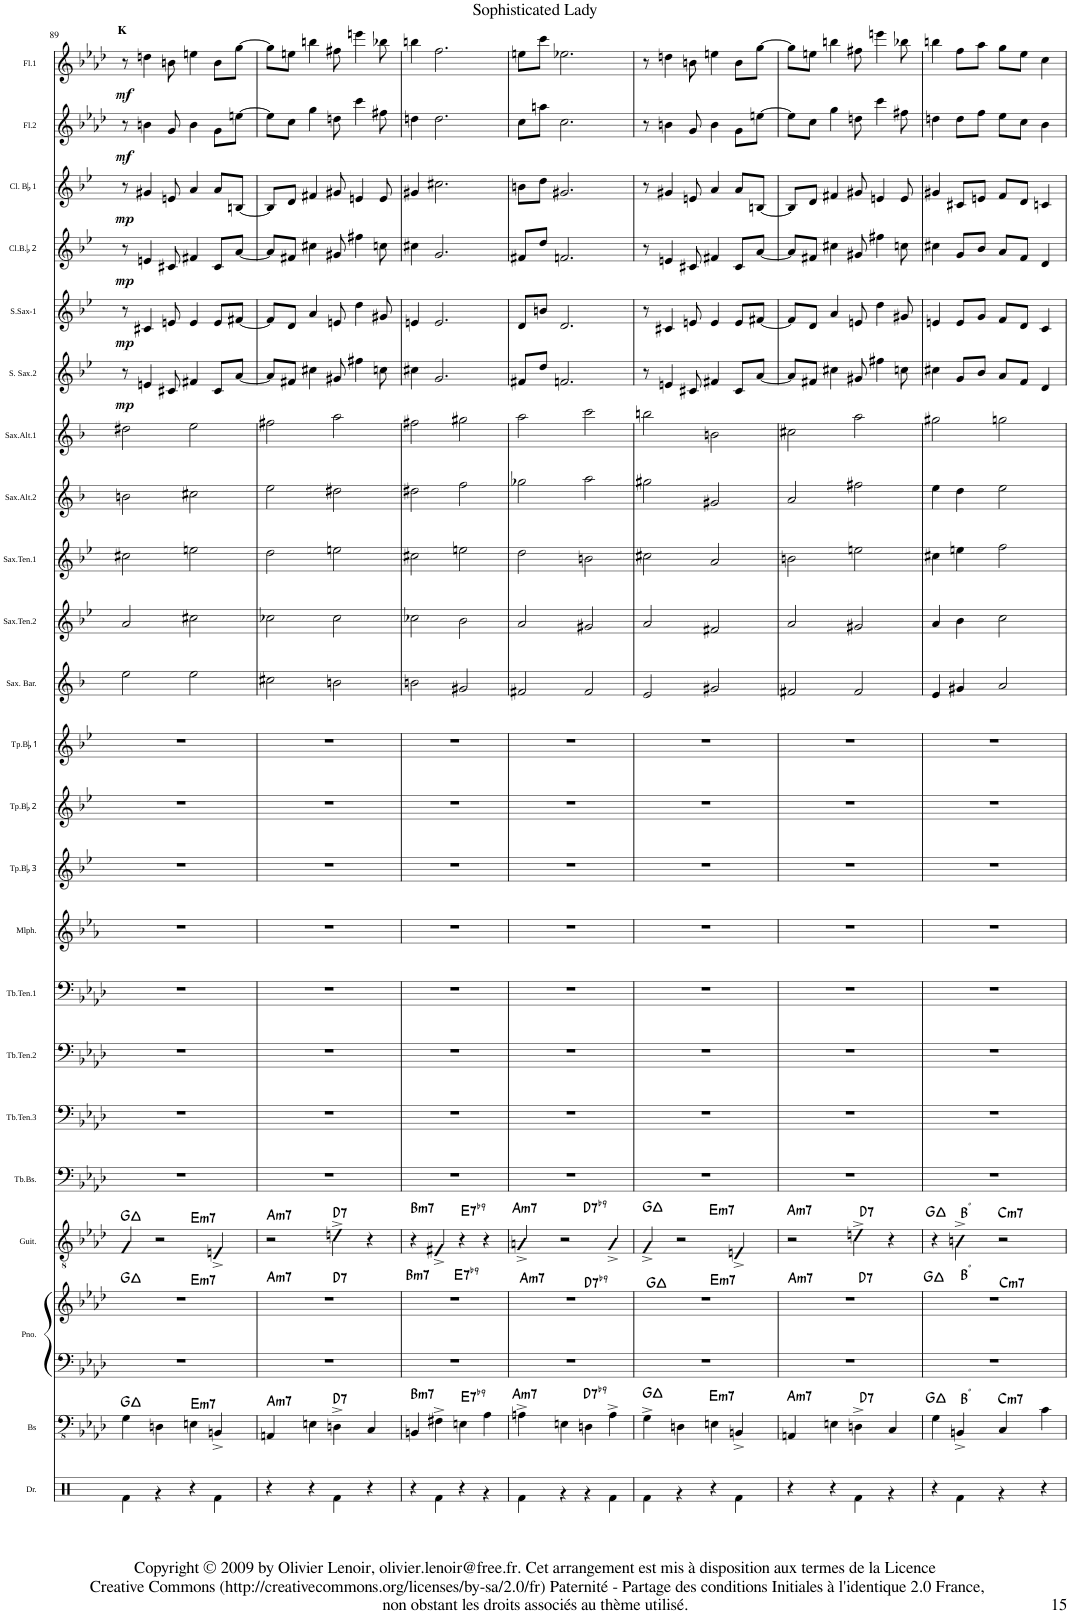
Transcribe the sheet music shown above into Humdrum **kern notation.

**kern	**kern	**harte	**kern	**kern	**harte	**kern	**harte	**kern	**kern	**kern	**kern	**kern	**kern	**kern	**kern	**kern	**kern	**kern	**kern	**kern	**kern	**dynam	**kern	**dynam	**kern	**dynam	**kern	**dynam	**kern	**dynam	**kern	**dynam
*part23	*part22	*part22	*part21	*part21	*part21	*part20	*part20	*part19	*part18	*part17	*part16	*part15	*part14	*part13	*part12	*part11	*part10	*part9	*part8	*part7	*part6	*part6	*part5	*part5	*part4	*part4	*part3	*part3	*part2	*part2	*part1	*part1
*staff24	*staff23	*	*staff22	*staff21	*	*staff20	*	*staff19	*staff18	*staff17	*staff16	*staff15	*staff14	*staff13	*staff12	*staff11	*staff10	*staff9	*staff8	*staff7	*staff6	*staff6	*staff5	*staff5	*staff4	*staff4	*staff3	*staff3	*staff2	*staff2	*staff1	*staff1
*I"Drums	*I"Bass	*	*I"Piano	*	*	*I"Guitar	*	*I"Trombone Basse	*I"Trombone Ténor 3	*I"Trombone Ténor 2	*I"Trombone Ténor 1	*I"Mellophone en Fa	*I"Trompette BaccidentalFlat 3	*I"Trompette BaccidentalFlat 2	*I"Trompette BaccidentalFlat 1	*I"Saxophone Baryton	*I"Saxophone Ténor 2	*I"Saxophone Ténor 1	*I"Saxophone Alto 2	*I"Saxophone Alto 1	*I"Saxophone Soprano 2	*	*I"Saxophone Soprano 1	*	*I"Clarinette BaccidentalFlat 2	*	*I"Clarinette BaccidentalFlat 1	*	*I"Flûte 2	*	*I"Flûte 1	*
*I'Dr.	*I'Bs	*	*I'Pno.	*	*	*I'Guit.	*	*I'Tb.Bs.	*	*	*	*I'Mlph.	*I'Tp.BaccidentalFlat 3	*I'Tp.BaccidentalFlat 2	*I'Tp.BaccidentalFlat 1	*I'Sax. Bar.	*	*	*I'Sax.Alt.2	*I'Sax.Alt.1	*	*	*	*	*I'Cl.B.accidentalFlat 2	*	*I'Cl. BaccidentalFlat 1	*	*I'Fl.2	*	*I'Fl.1	*
!!LO:PB:g=z
*clefX	*clefFv4	*	*clefF4	*clefG2	*	*clefGv2	*	*clefF4	*clefF4	*clefF4	*clefF4	*clefG2	*clefG2	*clefG2	*clefG2	*clefG2	*clefG2	*clefG2	*clefG2	*clefG2	*clefG2	*	*clefG2	*	*clefG2	*	*clefG2	*	*clefG2	*	*clefG2	*
*	*	*	*	*	*	*	*	*	*	*	*	*Trd4c7	*Trd1c2	*Trd1c2	*Trd1c2	*Trd12c21	*Trd8c14	*Trd8c14	*Trd5c9	*Trd5c9	*Trd1c2	*	*Trd1c2	*	*Trd1c2	*	*Trd1c2	*	*	*	*	*
*k[]	*k[b-e-a-d-]	*	*k[b-e-a-d-]	*k[b-e-a-d-]	*	*k[b-e-a-d-]	*	*k[b-e-a-d-]	*k[b-e-a-d-]	*k[b-e-a-d-]	*k[b-e-a-d-]	*k[b-e-a-]	*k[b-e-]	*k[b-e-]	*k[b-e-]	*k[b-]	*k[b-e-]	*k[b-e-]	*k[b-]	*k[b-]	*k[b-e-]	*	*k[b-e-]	*	*k[b-e-]	*	*k[b-e-]	*	*k[b-e-a-d-]	*	*k[b-e-a-d-]	*
*M4/4	*M4/4	*	*M4/4	*M4/4	*	*M4/4	*	*M4/4	*M4/4	*M4/4	*M4/4	*M4/4	*M4/4	*M4/4	*M4/4	*M4/4	*M4/4	*M4/4	*M4/4	*M4/4	*M4/4	*	*M4/4	*	*M4/4	*	*M4/4	*	*M4/4	*	*M4/4	*
=89	=89	=89	=89	=89	=89	=89	=89	=89	=89	=89	=89	=89	=89	=89	=89	=89	=89	=89	=89	=89	=89	=89	=89	=89	=89	=89	=89	=89	=89	=89	=89	=89
*^	*	*	*	*	*	*	*	*	*	*	*	*	*	*	*	*	*	*	*	*	*	*	*	*	*	*	*	*	*	*	*	*
*	*^	*	*	*	*	*	*	*	*	*	*	*	*	*	*	*	*	*	*	*	*	*	*	*	*	*	*	*	*	*	*	*	*
!	!	!	!	!	!	!	!	!	!	!	!	!	!	!	!	!	!	!	!	!	!	!	!	!	!	!	!	!	!	!	!	!	!LO:TX:a:B:t=K	!
!	!	!	!	!	!	!	!	!	!	!	!	!	!	!	!	!	!	!	!	!	!	!	!	!LO:DY:b	!	!LO:DY:b	!	!LO:DY:b	!	!LO:DY:b	!	!LO:DY:b	!	!LO:DY:b
*	*	*	*	*	*	*^	*	*^	*	*	*	*	*	*	*	*	*	*	*	*	*	*	*	*	*	*	*	*	*	*	*	*	*	*
4ryy	4Rf\	2.ryy	4GG\	G:maj	1r	1r	2ryy	G:maj	4G/	2ryy	G:maj	1r	1r	1r	1r	1r	1r	1r	1r	2ee\	2a/	2cc#X\	2bn\	2dd#X\	8r	mp	8r	mp	8r	mp	8r	mp	8r	mf	8r	mf
.	.	.	.	.	.	.	.	.	.	.	.	.	.	.	.	.	.	.	.	.	.	.	.	.	4en/	.	4c#X/	.	4en/	.	4g#X/	.	4bn\	.	4ddn\	.
4ryy	4r	.	4DDn\	.	.	.	.	.	2r	.	.	.	.	.	.	.	.	.	.	.	.	.	.	.	.	.	.	.	.	.	.	.	.	.	.	.
.	.	.	.	.	.	.	.	.	.	.	.	.	.	.	.	.	.	.	.	.	.	.	.	.	8c#X/	.	8en/	.	8c#X/	.	8en/	.	8g/	.	8bn\	.
!	!	!	!	!LO:H:kt=m7	!	!	!	!LO:H:kt=m7	!	!	!LO:H:kt=m7	!	!	!	!	!	!	!	!	!	!	!	!	!	!	!	!	!	!	!	!	!	!	!	!	!
4r	2ryy	.	4EEn\	E:min7	.	.	2ryy	E:min7	.	2ryy	E:min7	.	.	.	.	.	.	.	.	2ee\	2cc#X\	2een\	2cc#X\	2ee\	4f#X/	.	4e/	.	4f#X/	.	4a/	.	4b\	.	4een\	.
4ryy	.	4Rf\	4BBBn^/	.	.	.	.	.	4En^/	.	.	.	.	.	.	.	.	.	.	.	.	.	.	.	8c#/L	.	8e/L	.	8c#/L	.	8a/L	.	8g\L	.	8b\L	.
.	.	.	.	.	.	.	.	.	.	.	.	.	.	.	.	.	.	.	.	.	.	.	.	.	[8a/J	.	[8f#X/J	.	[8a/J	.	[8Bn/J	.	[8een\J	.	[8gg\J	.
*	*v	*v	*	*	*	*	*	*	*	*	*	*	*	*	*	*	*	*	*	*	*	*	*	*	*	*	*	*	*	*	*	*	*	*	*	*
=90	=90	=90	=90	=90	=90	=90	=90	=90	=90	=90	=90	=90	=90	=90	=90	=90	=90	=90	=90	=90	=90	=90	=90	=90	=90	=90	=90	=90	=90	=90	=90	=90	=90	=90	=90
!	!	!	!LO:H:kt=m7	!	!	!	!LO:H:kt=m7	!	!	!LO:H:kt=m7	!	!	!	!	!	!	!	!	!	!	!	!	!	!	!	!	!	!	!	!	!	!	!	!	!
*	*	*	*	*	*	*	*	*v	*v	*	*	*	*	*	*	*	*	*	*	*	*	*	*	*	*	*	*	*	*	*	*	*	*	*	*
4r	2ryy	4AAAn/	A:min7	1r	1r	2ryy	A:min7	2r	A:min7	1r	1r	1r	1r	1r	1r	1r	1r	2cc#X\	2cc-X\	2dd\	2ee\	2ff#X\	8a/L]	.	8f#/L]	.	8a/L]	.	8B/L]	.	8ee\L]	.	8gg\L]	.
.	.	.	.	.	.	.	.	.	.	.	.	.	.	.	.	.	.	.	.	.	.	.	8f#X/J	.	8d/J	.	8f#X/J	.	8d/J	.	8cc\J	.	8een\J	.
4r	.	4EEn\	.	.	.	.	.	.	.	.	.	.	.	.	.	.	.	.	.	.	.	.	4cc#X\	.	4a/	.	4cc#X\	.	4f#X/	.	4gg\	.	4bbn\	.
!	!	!	!LO:H:kt=7	!	!	!	!LO:H:kt=7	!	!LO:H:kt=7	!	!	!	!	!	!	!	!	!	!	!	!	!	!	!	!	!	!	!	!	!	!	!	!	!
4ryy	4Rf\	4DDn^\	D:7	.	.	2ryy	D:7	4dn^\	D:7	.	.	.	.	.	.	.	.	2bn\	2cc-\	2een\	2dd#X\	2aa\	8g#X/	.	8en/	.	8g#X/	.	8g#X/	.	8ddn\	.	8ff#X\	.
.	.	.	.	.	.	.	.	.	.	.	.	.	.	.	.	.	.	.	.	.	.	.	4ff#X\	.	4dd\	.	4ff#X\	.	4en/	.	4ccc\	.	4eeen\	.
4r	4ryy	4CC/	.	.	.	.	.	4r	.	.	.	.	.	.	.	.	.	.	.	.	.	.	.	.	.	.	.	.	.	.	.	.	.	.
.	.	.	.	.	.	.	.	.	.	.	.	.	.	.	.	.	.	.	.	.	.	.	8ccn\	.	8g#X/	.	8ccn\	.	8e/	.	8ff#X\	.	8bb-X\	.
=91	=91	=91	=91	=91	=91	=91	=91	=91	=91	=91	=91	=91	=91	=91	=91	=91	=91	=91	=91	=91	=91	=91	=91	=91	=91	=91	=91	=91	=91	=91	=91	=91	=91	=91
!	!	!	!LO:H:kt=m7	!	!	!	!LO:H:kt=m7	!	!LO:H:kt=m7	!	!	!	!	!	!	!	!	!	!	!	!	!	!	!	!	!	!	!	!	!	!	!	!	!
4r	4ryy	4BBBn/	B:min7	1r	1r	2ryy	B:min7	4r	B:min7	1r	1r	1r	1r	1r	1r	1r	1r	2bn\	2cc-X\	2cc#X\	2dd#X\	2ff#X\	4cc#X\	.	4en/	.	4cc#X\	.	4g#X/	.	4ddn\	.	4bbn\	.
4ryy	4Rf\	4FF#X^\	.	.	.	.	.	4F#X^/	.	.	.	.	.	.	.	.	.	.	.	.	.	.	2.g/	.	2.e/	.	2.g/	.	2.cc#X\	.	2.dd\	.	2.ff\	.
!	!	!	!LO:H:kt=7	!	!	!	!LO:H:kt=7	!	!LO:H:kt=7	!	!	!	!	!	!	!	!	!	!	!	!	!	!	!	!	!	!	!	!	!	!	!	!	!
4r	4ryy	4EEn\	E:7(b9)	.	.	2ryy	E:7(b9)	4r	E:7(b9)	.	.	.	.	.	.	.	.	2g#X/	2b-\	2een\	2ff\	2gg#X\	.	.	.	.	.	.	.	.	.	.	.	.
4ryy	4r	4AA-\	.	.	.	.	.	4r	.	.	.	.	.	.	.	.	.	.	.	.	.	.	.	.	.	.	.	.	.	.	.	.	.	.
=92	=92	=92	=92	=92	=92	=92	=92	=92	=92	=92	=92	=92	=92	=92	=92	=92	=92	=92	=92	=92	=92	=92	=92	=92	=92	=92	=92	=92	=92	=92	=92	=92	=92	=92
!	!	!	!LO:H:kt=m7	!	!	!	!LO:H:kt=m7	!	!LO:H:kt=m7	!	!	!	!	!	!	!	!	!	!	!	!	!	!	!	!	!	!	!	!	!	!	!	!	!
*	*	*	*	*	*	*	*	*^	*	*	*	*	*	*	*	*	*	*	*	*	*	*	*	*	*	*	*	*	*	*	*	*	*	*
4ryy	4Rf\	4AAn^\	A:min7	1r	1r	2ryy	A:min7	4An^/	2ryy	A:min7	1r	1r	1r	1r	1r	1r	1r	1r	2f#X/	2a/	2dd\	2gg-X\	2aa\	8f#X/L	.	8d/L	.	8f#X/L	.	8bn\L	.	8cc\L	.	8een\L	.
.	.	.	.	.	.	.	.	.	.	.	.	.	.	.	.	.	.	.	.	.	.	.	.	8dd/J	.	8bn/J	.	8dd/J	.	8dd\J	.	8aan\J	.	8ccc\J	.
4ryy	4r	4EEn\	.	.	.	.	.	2r	.	.	.	.	.	.	.	.	.	.	.	.	.	.	.	2.fn/	.	2.d/	.	2.fn/	.	2.g#X/	.	2.cc\	.	2.ee-X\	.
!	!	!	!LO:H:kt=7	!	!	!	!LO:H:kt=7	!	!	!LO:H:kt=7	!	!	!	!	!	!	!	!	!	!	!	!	!	!	!	!	!	!	!	!	!	!	!	!	!
4ryy	4r	4DDn\	D:7(b9)	.	.	2ryy	D:7(b9)	.	2ryy	D:7(b9)	.	.	.	.	.	.	.	.	2f#/	2g#X/	2bn\	2aa\	2ccc\	.	.	.	.	.	.	.	.	.	.	.	.
4ryy	4Rf\	4AA^\	.	.	.	.	.	4A^/	.	.	.	.	.	.	.	.	.	.	.	.	.	.	.	.	.	.	.	.	.	.	.	.	.	.	.
=93	=93	=93	=93	=93	=93	=93	=93	=93	=93	=93	=93	=93	=93	=93	=93	=93	=93	=93	=93	=93	=93	=93	=93	=93	=93	=93	=93	=93	=93	=93	=93	=93	=93	=93	=93
4ryy	4Rf\	4GG^\	G:maj	1r	1r	2ryy	G:maj	4G^/	2ryy	G:maj	1r	1r	1r	1r	1r	1r	1r	1r	2e/	2a/	2cc#X\	2gg#X\	2bbn\	8r	.	8r	.	8r	.	8r	.	8r	.	8r	.
.	.	.	.	.	.	.	.	.	.	.	.	.	.	.	.	.	.	.	.	.	.	.	.	4en/	.	4c#X/	.	4en/	.	4g#X/	.	4bn\	.	4ddn\	.
4ryy	4r	4DDn\	.	.	.	.	.	2r	.	.	.	.	.	.	.	.	.	.	.	.	.	.	.	.	.	.	.	.	.	.	.	.	.	.	.
.	.	.	.	.	.	.	.	.	.	.	.	.	.	.	.	.	.	.	.	.	.	.	.	8c#X/	.	8en/	.	8c#X/	.	8en/	.	8g/	.	8bn\	.
!	!	!	!LO:H:kt=m7	!	!	!	!LO:H:kt=m7	!	!	!LO:H:kt=m7	!	!	!	!	!	!	!	!	!	!	!	!	!	!	!	!	!	!	!	!	!	!	!	!	!
4r	4ryy	4EEn\	E:min7	.	.	2ryy	E:min7	.	2ryy	E:min7	.	.	.	.	.	.	.	.	2g#X/	2f#X/	2a/	2g#X/	2bn\	4f#X/	.	4e/	.	4f#X/	.	4a/	.	4b\	.	4een\	.
4ryy	4Rf\	4BBBn^/	.	.	.	.	.	4En^/	.	.	.	.	.	.	.	.	.	.	.	.	.	.	.	8c#/L	.	8e/L	.	8c#/L	.	8a/L	.	8g\L	.	8b\L	.
.	.	.	.	.	.	.	.	.	.	.	.	.	.	.	.	.	.	.	.	.	.	.	.	[8a/J	.	[8f#X/J	.	[8a/J	.	[8Bn/J	.	[8een\J	.	[8gg\J	.
=94	=94	=94	=94	=94	=94	=94	=94	=94	=94	=94	=94	=94	=94	=94	=94	=94	=94	=94	=94	=94	=94	=94	=94	=94	=94	=94	=94	=94	=94	=94	=94	=94	=94	=94	=94
!	!	!	!LO:H:kt=m7	!	!	!	!LO:H:kt=m7	!	!	!LO:H:kt=m7	!	!	!	!	!	!	!	!	!	!	!	!	!	!	!	!	!	!	!	!	!	!	!	!	!
*	*	*	*	*	*	*	*	*v	*v	*	*	*	*	*	*	*	*	*	*	*	*	*	*	*	*	*	*	*	*	*	*	*	*	*	*
4r	2ryy	4AAAn/	A:min7	1r	1r	2ryy	A:min7	2r	A:min7	1r	1r	1r	1r	1r	1r	1r	1r	2f#X/	2a/	2bn\	2a/	2cc#X\	8a/L]	.	8f#/L]	.	8a/L]	.	8B/L]	.	8ee\L]	.	8gg\L]	.
.	.	.	.	.	.	.	.	.	.	.	.	.	.	.	.	.	.	.	.	.	.	.	8f#X/J	.	8d/J	.	8f#X/J	.	8d/J	.	8cc\J	.	8een\J	.
4r	.	4EEn\	.	.	.	.	.	.	.	.	.	.	.	.	.	.	.	.	.	.	.	.	4cc#X\	.	4a/	.	4cc#X\	.	4f#X/	.	4gg\	.	4bbn\	.
!	!	!	!LO:H:kt=7	!	!	!	!LO:H:kt=7	!	!LO:H:kt=7	!	!	!	!	!	!	!	!	!	!	!	!	!	!	!	!	!	!	!	!	!	!	!	!	!
4ryy	4Rf\	4DDn^\	D:7	.	.	2ryy	D:7	4dn^\	D:7	.	.	.	.	.	.	.	.	2f#/	2g#X/	2een\	2ff#X\	2aa\	8g#X/	.	8en/	.	8g#X/	.	8g#X/	.	8ddn\	.	8ff#X\	.
.	.	.	.	.	.	.	.	.	.	.	.	.	.	.	.	.	.	.	.	.	.	.	4ff#X\	.	4dd\	.	4ff#X\	.	4en/	.	4ccc\	.	4eeen\	.
4ryy	4r	4CC/	.	.	.	.	.	4r	.	.	.	.	.	.	.	.	.	.	.	.	.	.	.	.	.	.	.	.	.	.	.	.	.	.
.	.	.	.	.	.	.	.	.	.	.	.	.	.	.	.	.	.	.	.	.	.	.	8ccn\	.	8g#X/	.	8ccn\	.	8e/	.	8ff#X\	.	8bb-X\	.
=95	=95	=95	=95	=95	=95	=95	=95	=95	=95	=95	=95	=95	=95	=95	=95	=95	=95	=95	=95	=95	=95	=95	=95	=95	=95	=95	=95	=95	=95	=95	=95	=95	=95	=95
*	*	*	*	*	*	*^	*	*	*	*	*	*	*	*	*	*	*	*	*	*	*	*	*	*	*	*	*	*	*	*	*	*	*	*
4r	4ryy	4GG\	G:maj	1r	1r	4ryy	2ryy	G:maj	4r	G:maj	1r	1r	1r	1r	1r	1r	1r	1r	4e/	4a/	4cc#X\	4ee\	2gg#X\	4cc#X\	.	4en/	.	4cc#X\	.	4g#X/	.	4ddn\	.	4bbn\	.
!	!	!	!LO:H:kt=°	!	!	!	!	!LO:H:kt=°	!	!LO:H:kt=°	!	!	!	!	!	!	!	!	!	!	!	!	!	!	!	!	!	!	!	!	!	!	!	!	!
4ryy	4Rf\	4BBBn^/	.	.	.	2.ryy	.	.	4Bn^\	.	.	.	.	.	.	.	.	.	4g#X/	4b-\	4een\	4dd\	.	8g/L	.	8e/L	.	8g/L	.	8c#X/L	.	8dd\L	.	8ff\L	.
.	.	.	.	.	.	.	.	.	.	.	.	.	.	.	.	.	.	.	.	.	.	.	.	8b-/J	.	8g/J	.	8b-/J	.	8en/J	.	8ff\J	.	8aa-\J	.
!	!	!	!LO:H:kt=m7	!	!	!	!	!LO:H:kt=m7	!	!LO:H:kt=m7	!	!	!	!	!	!	!	!	!	!	!	!	!	!	!	!	!	!	!	!	!	!	!	!	!
4ryy	4r	4CC/	C:min7	.	.	.	2ryy	C:min7	2r	C:min7	.	.	.	.	.	.	.	.	2a/	2cc\	2ff\	2ee\	2ggn\	8a/L	.	8f/L	.	8a/L	.	8f/L	.	8ee-\L	.	8gg\L	.
.	.	.	.	.	.	.	.	.	.	.	.	.	.	.	.	.	.	.	.	.	.	.	.	8f/J	.	8d/J	.	8f/J	.	8d/J	.	8cc\J	.	8ee-\J	.
4r	4ryy	4C\	.	.	.	.	.	.	.	.	.	.	.	.	.	.	.	.	.	.	.	.	.	4d/	.	4c/	.	4d/	.	4cn/	.	4b-\	.	4cc\	.
*v	*v	*	*	*	*v	*v	*v	*	*	*	*	*	*	*	*	*	*	*	*	*	*	*	*	*	*	*	*	*	*	*	*	*	*	*	*
=	=	=	=	=	=	=	=	=	=	=	=	=	=	=	=	=	=	=	=	=	=	=	=	=	=	=	=	=	=	=	=	=
*-	*-	*-	*-	*-	*-	*-	*-	*-	*-	*-	*-	*-	*-	*-	*-	*-	*-	*-	*-	*-	*-	*-	*-	*-	*-	*-	*-	*-	*-	*-	*-	*-
